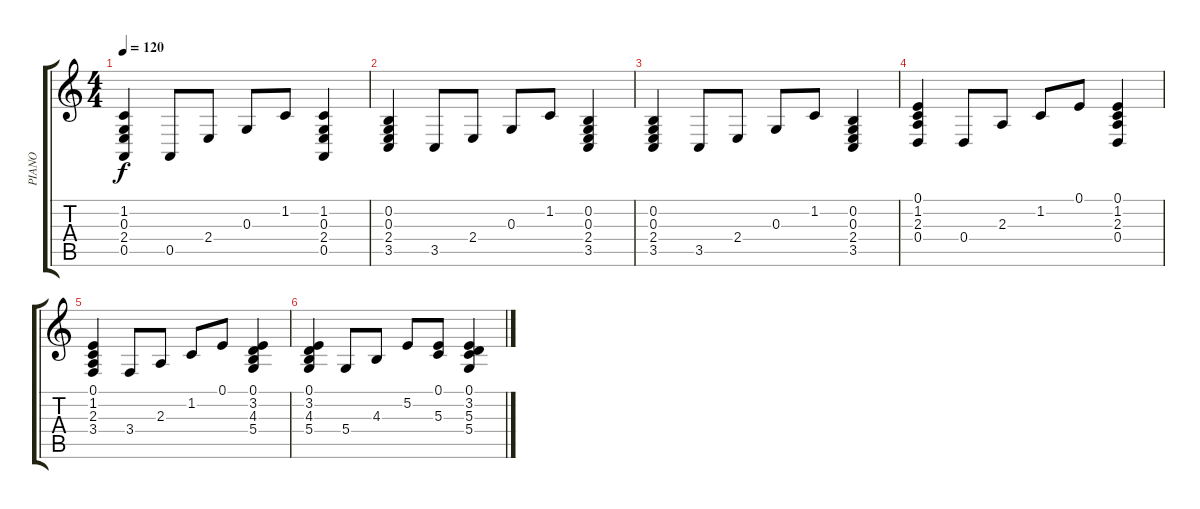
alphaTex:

\track ("PIANO" "PIANO") {instrument electricgrandpiano}
\staff {score tabs}
\tuning (E4 B3 G3 D3 A2 E2) {hide}
\ts (4 4)
\tempo 120
\clef g2
\ks c
(1.2 0.3 2.4 0.5).4{dy f} 0.5.8 2.4.8 0.3.8 1.2.8 (1.2 0.3 2.4 0.5).4 |
(0.2 0.3 2.4 3.5).4 3.5.8 2.4.8 0.3.8 1.2.8 (0.2 0.3 2.4 3.5).4 |
(0.2 0.3 2.4 3.5).4 3.5.8 2.4.8 0.3.8 1.2.8 (0.2 0.3 2.4 3.5).4 |
(0.1 1.2 2.3 0.4).4 0.4.8 2.3.8 1.2.8 0.1.8 (0.1 1.2 2.3 0.4).4 |
(0.1 1.2 2.3 3.4).4 3.4.8 2.3.8 1.2.8 0.1.8 (0.1 3.2 4.3 5.4).4 |
(0.1 3.2 4.3 5.4).4 5.4.8 4.3.8 5.2.8 (0.1 5.3).8 (0.1 3.2 5.3 5.4).4
